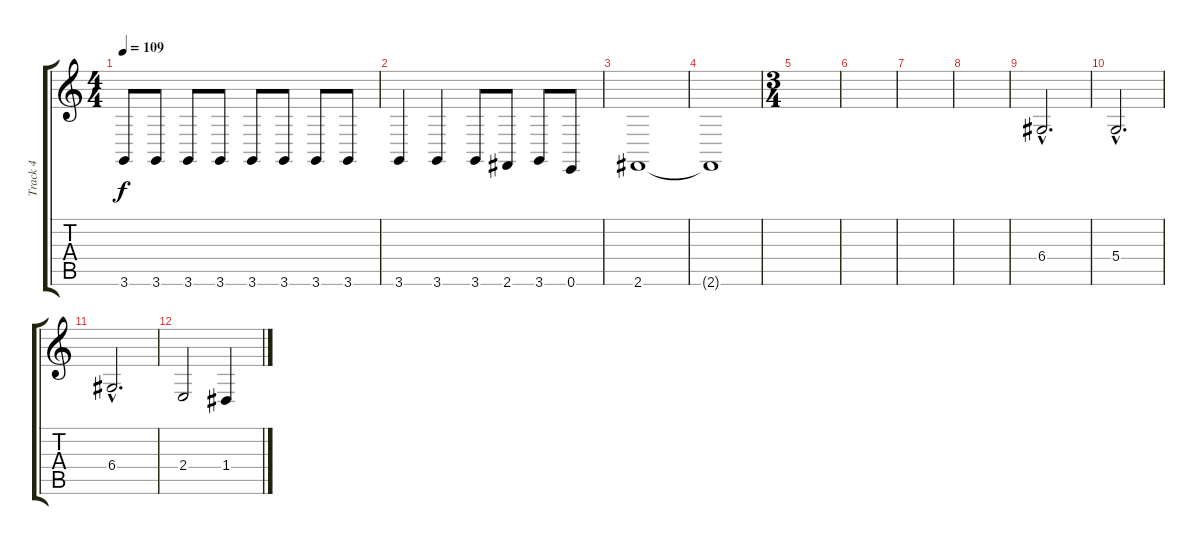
\track ("Track 4" "Track 4") {instrument stringensemble2}
\staff {score tabs}
\tuning (E4 B3 G3 D3 A2 E2) {hide}
\ts (4 4)
\tempo 109
\clef g2
\ks c
3.6.8{dy f} 3.6.8 3.6.8 3.6.8 3.6.8 3.6.8 3.6.8 3.6.8 |
3.6.4 3.6.4 3.6.8 2.6.8 3.6.8 0.6.8 |
2.6.1 |
2.6{t}.1 |
\ts (3 4)
|
|
|
|
6.4{hac}.2{d} |
5.4{hac}.2{d} |
6.4{hac}.2{d} |
2.4.2 1.4.4
